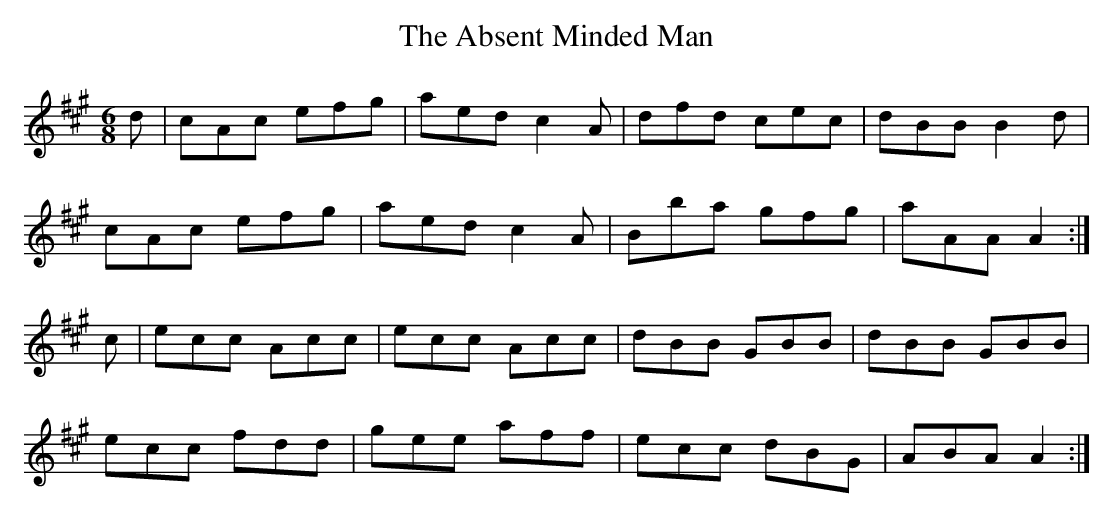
X:1
T:Absent Minded Man, The
M:6/8
L:1/8
K:A
d | cAc efg | aed c2A | dfd cec | dBB B2d |
cAc efg | aed c2A | Bba gfg | aAA A2 :|
c | ecc Acc | ecc Acc | dBB GBB | dBB GBB |
ecc fdd | gee aff | ecc dBG | ABA A2 :|
